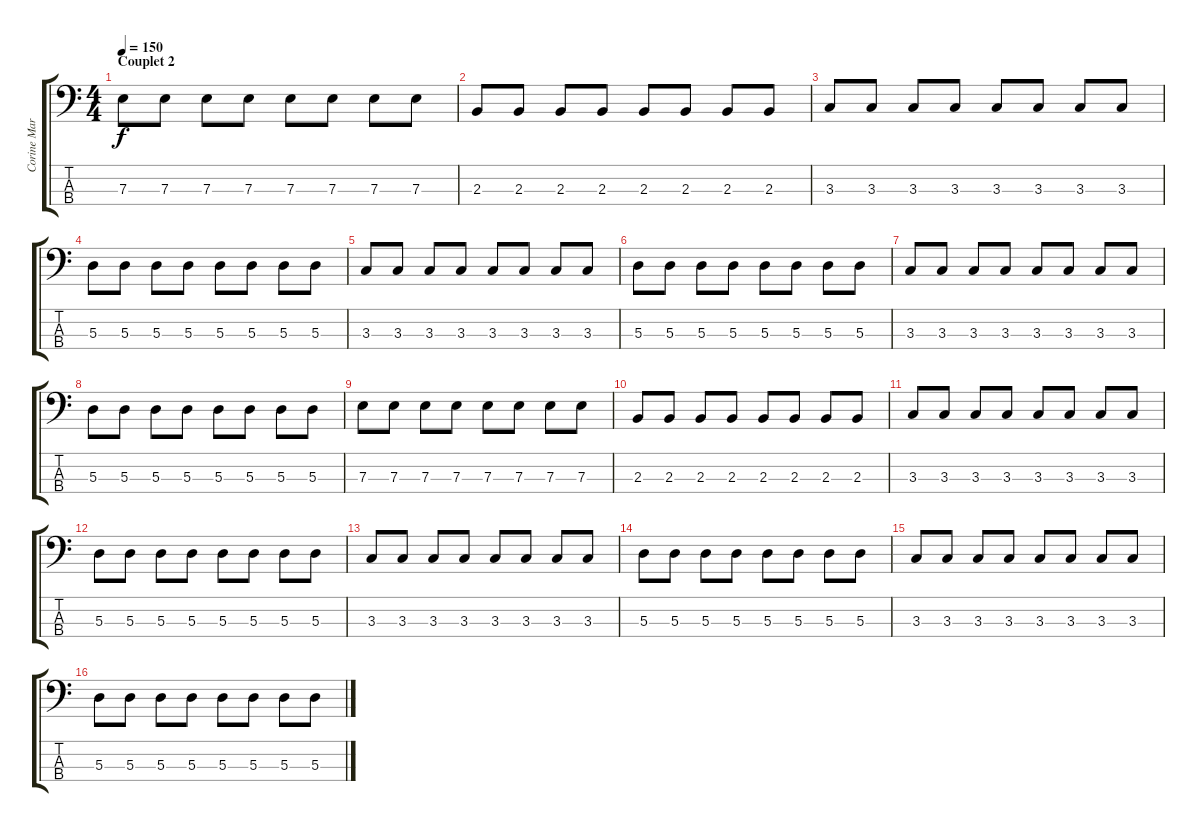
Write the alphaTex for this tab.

\track ("Corine Mariennau" "Corine Mar") {instrument electricbassfinger}
\staff {score tabs}
\tuning (G2 D2 A1 E1) {hide}
\ts (4 4)
\section ("" "Couplet 2")
\tempo 150
\clef f4
\ks c
7.3.8{dy f} 7.3.8 7.3.8 7.3.8 7.3.8 7.3.8 7.3.8 7.3.8 |
2.3.8 2.3.8 2.3.8 2.3.8 2.3.8 2.3.8 2.3.8 2.3.8 |
3.3.8 3.3.8 3.3.8 3.3.8 3.3.8 3.3.8 3.3.8 3.3.8 |
5.3.8 5.3.8 5.3.8 5.3.8 5.3.8 5.3.8 5.3.8 5.3.8 |
3.3.8 3.3.8 3.3.8 3.3.8 3.3.8 3.3.8 3.3.8 3.3.8 |
5.3.8 5.3.8 5.3.8 5.3.8 5.3.8 5.3.8 5.3.8 5.3.8 |
3.3.8 3.3.8 3.3.8 3.3.8 3.3.8 3.3.8 3.3.8 3.3.8 |
5.3.8 5.3.8 5.3.8 5.3.8 5.3.8 5.3.8 5.3.8 5.3.8 |
7.3.8 7.3.8 7.3.8 7.3.8 7.3.8 7.3.8 7.3.8 7.3.8 |
2.3.8 2.3.8 2.3.8 2.3.8 2.3.8 2.3.8 2.3.8 2.3.8 |
3.3.8 3.3.8 3.3.8 3.3.8 3.3.8 3.3.8 3.3.8 3.3.8 |
5.3.8 5.3.8 5.3.8 5.3.8 5.3.8 5.3.8 5.3.8 5.3.8 |
3.3.8 3.3.8 3.3.8 3.3.8 3.3.8 3.3.8 3.3.8 3.3.8 |
5.3.8 5.3.8 5.3.8 5.3.8 5.3.8 5.3.8 5.3.8 5.3.8 |
3.3.8 3.3.8 3.3.8 3.3.8 3.3.8 3.3.8 3.3.8 3.3.8 |
5.3.8 5.3.8 5.3.8 5.3.8 5.3.8 5.3.8 5.3.8 5.3.8
